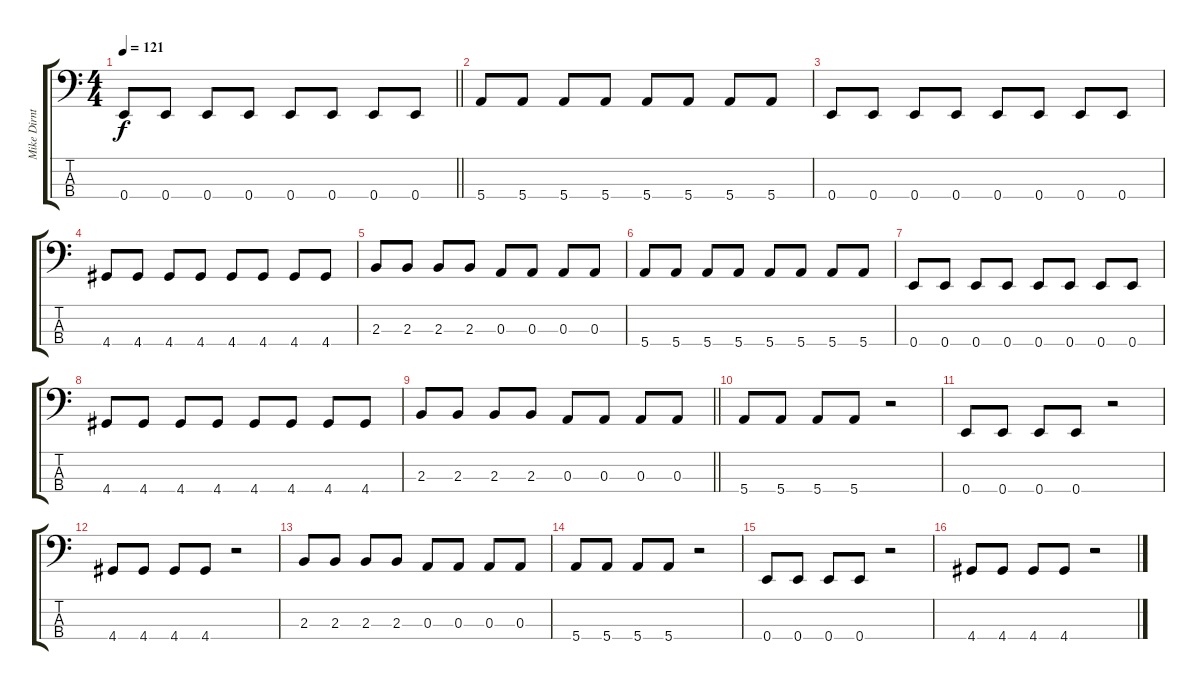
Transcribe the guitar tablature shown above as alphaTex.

\track ("Mike Dirnt" "Mike Dirnt") {instrument electricbassfinger}
\staff {score tabs}
\tuning (G2 D2 A1 E1) {hide}
\ts (4 4)
\tempo 121
\clef f4
\barLineRight lightlight
\ks c
0.4.8{dy f} 0.4.8 0.4.8 0.4.8 0.4.8 0.4.8 0.4.8 0.4.8 |
5.4.8 5.4.8 5.4.8 5.4.8 5.4.8 5.4.8 5.4.8 5.4.8 |
0.4.8 0.4.8 0.4.8 0.4.8 0.4.8 0.4.8 0.4.8 0.4.8 |
4.4.8 4.4.8 4.4.8 4.4.8 4.4.8 4.4.8 4.4.8 4.4.8 |
2.3.8 2.3.8 2.3.8 2.3.8 0.3.8 0.3.8 0.3.8 0.3.8 |
5.4.8 5.4.8 5.4.8 5.4.8 5.4.8 5.4.8 5.4.8 5.4.8 |
0.4.8 0.4.8 0.4.8 0.4.8 0.4.8 0.4.8 0.4.8 0.4.8 |
4.4.8 4.4.8 4.4.8 4.4.8 4.4.8 4.4.8 4.4.8 4.4.8 |
\barLineRight lightlight
2.3.8 2.3.8 2.3.8 2.3.8 0.3.8 0.3.8 0.3.8 0.3.8 |
5.4.8 5.4.8 5.4.8 5.4.8 r.2 |
0.4.8 0.4.8 0.4.8 0.4.8 r.2 |
4.4.8 4.4.8 4.4.8 4.4.8 r.2 |
2.3.8 2.3.8 2.3.8 2.3.8 0.3.8 0.3.8 0.3.8 0.3.8 |
5.4.8 5.4.8 5.4.8 5.4.8 r.2 |
0.4.8 0.4.8 0.4.8 0.4.8 r.2 |
4.4.8 4.4.8 4.4.8 4.4.8 r.2
